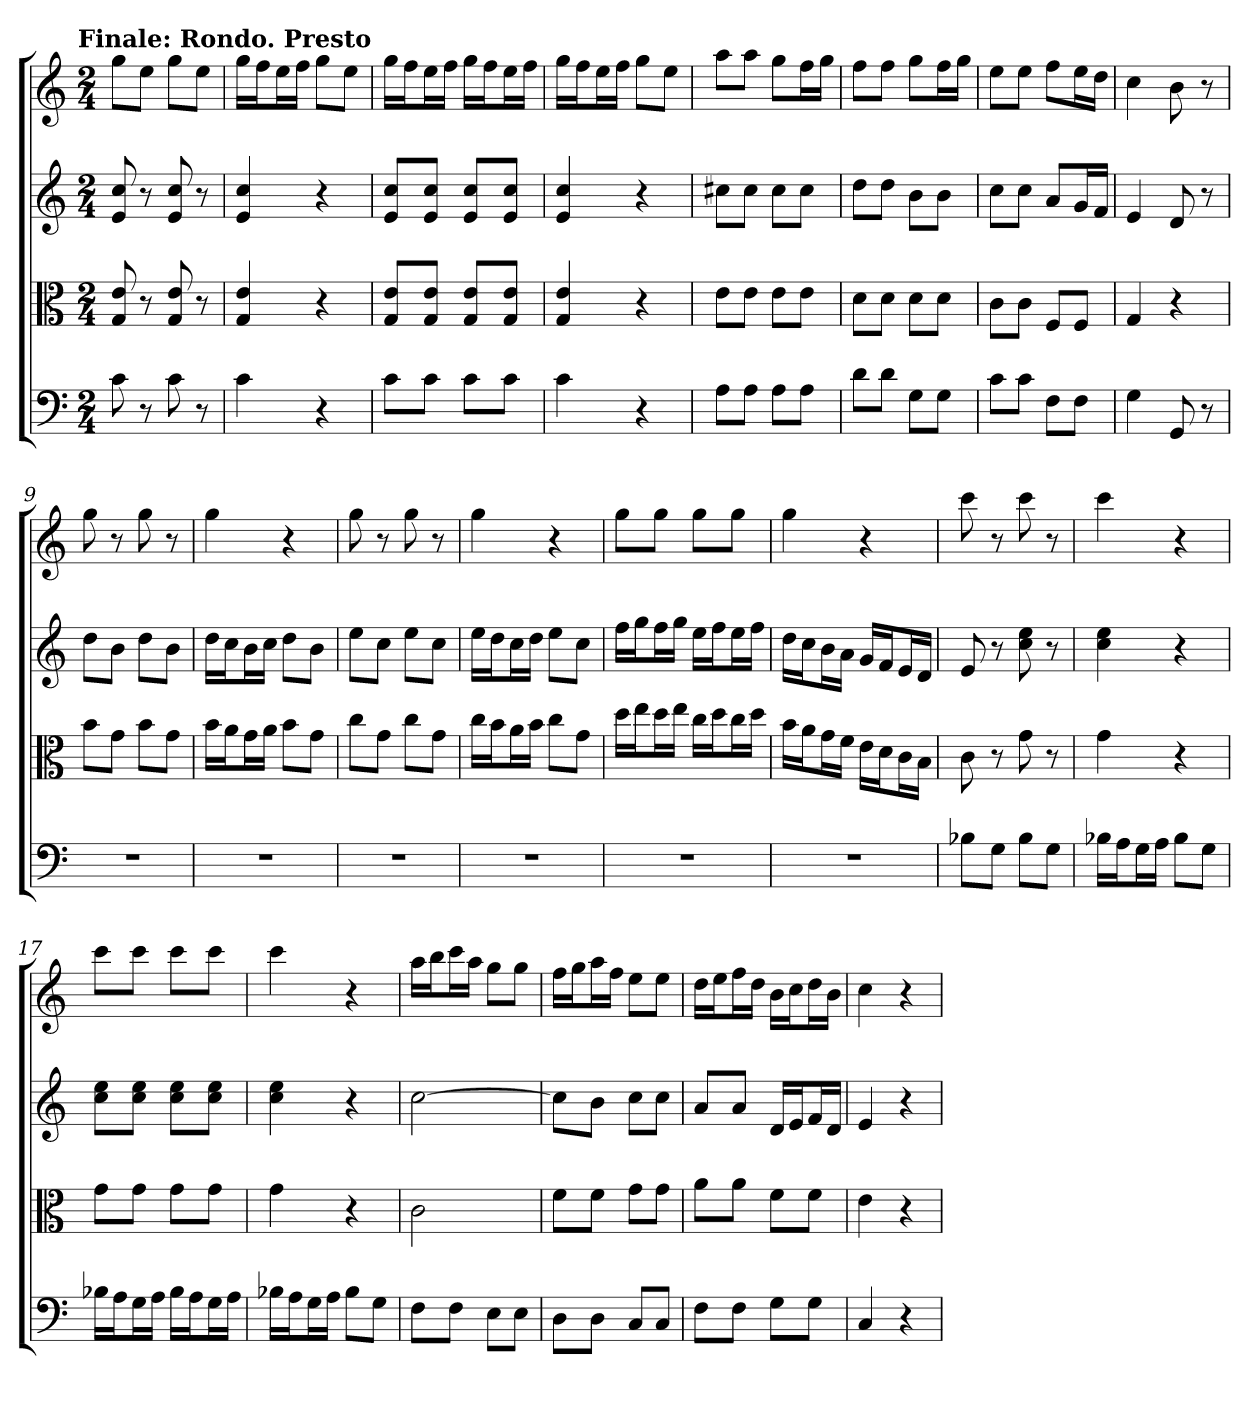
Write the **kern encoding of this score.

**kern	**kern	**kern	**kern
*part4	*part3	*part2	*part1
*staff4	*staff3	*staff2	*staff1
*clefF4	*clefC3	*	*
*k[]	*k[]	*k[]	*k[]
*C:	*C:	*C:	*C:
!!LO:TX:omd:t=Finale&colon; Rondo. Presto
*M2/4	*M2/4	*M2/4	*M2/4
*MM184	*MM184	*MM184	*MM184
=	=	=	=
8c	8G 8e	8e 8cc	8ggL
8r	8r	8r	8eeJ
8c	8G 8e	8e 8cc	8ggL
8r	8r	8r	8eeJ
=2	=2	=2	=2
4c	4G 4e	4e 4cc	16ggLL
.	.	.	16ffJ
.	.	.	16eeL
.	.	.	16ffJJ
4r	4r	4r	8ggL
.	.	.	8eeJ
=3	=3	=3	=3
8c\L	8G/ 8e/L	8e 8ccL	16ggLL
.	.	.	16ffJ
8c\J	8G/ 8e/J	8e 8ccJ	16eeL
.	.	.	16ffJJ
8c\L	8G/ 8e/L	8e 8ccL	16ggLL
.	.	.	16ffJ
8c\J	8G/ 8e/J	8e 8ccJ	16eeL
.	.	.	16ffJJ
=4	=4	=4	=4
4c	4G 4e	4e 4cc	16ggLL
.	.	.	16ffJ
.	.	.	16eeL
.	.	.	16ffJJ
4r	4r	4r	8ggL
.	.	.	8eeJ
=5	=5	=5	=5
8A\L	8e\L	8cc#XL	8aaL
8A\J	8e\J	8cc#J	8aaJ
8A\L	8e\L	8cc#L	8ggL
8A\J	8e\J	8cc#J	16ffL
.	.	.	16ggJJ
=6	=6	=6	=6
8d\L	8d\L	8ddL	8ffL
8d\J	8d\J	8ddJ	8ffJ
8G\L	8d\L	8bL	8ggL
8G\J	8d\J	8bJ	16ffL
.	.	.	16ggJJ
=7	=7	=7	=7
8c\L	8c\L	8ccL	8eeL
8c\J	8c\J	8ccJ	8eeJ
8F\L	8F/L	8aL	8ffL
8F\J	8F/J	16gL	16eeL
.	.	16fJJ	16ddJJ
=8	=8	=8	=8
4G	4G	4e	4cc
8GG	4r	8d	8b
8r	.	8r	8r
=9	=9	=9	=9
2r	8b\L	8ddL	8gg
.	8g\J	8bJ	8r
.	8b\L	8ddL	8gg
.	8g\J	8bJ	8r
=10	=10	=10	=10
2r	16b\LL	16ddLL	4gg
.	16a\J	16ccJ	.
.	16g\L	16bL	.
.	16a\JJ	16ccJJ	.
.	8b\L	8ddL	4r
.	8g\J	8bJ	.
=11	=11	=11	=11
2r	8cc\L	8eeL	8gg
.	8g\J	8ccJ	8r
.	8cc\L	8eeL	8gg
.	8g\J	8ccJ	8r
=12	=12	=12	=12
2r	16cc\LL	16eeLL	4gg
.	16b\J	16ddJ	.
.	16a\L	16ccL	.
.	16b\JJ	16ddJJ	.
.	8cc\L	8eeL	4r
.	8g\J	8ccJ	.
=13	=13	=13	=13
2r	16dd\LL	16ffLL	8ggL
.	16ee\J	16ggJ	.
.	16dd\L	16ffL	8ggJ
.	16ee\JJ	16ggJJ	.
.	16cc\LL	16eeLL	8ggL
.	16dd\J	16ffJ	.
.	16cc\L	16eeL	8ggJ
.	16dd\JJ	16ffJJ	.
=14	=14	=14	=14
2r	16b\LL	16ddLL	4gg
.	16a\J	16ccJ	.
.	16g\L	16bL	.
.	16f\JJ	16aJJ	.
.	16e\LL	16gLL	4r
.	16d\J	16fJ	.
.	16c\L	16eL	.
.	16B\JJ	16dJJ	.
=15	=15	=15	=15
8B-X\L	8c	8e	8ccc
8G\J	8r	8r	8r
8B-\L	8g	8cc 8ee	8ccc
8G\J	8r	8r	8r
=16	=16	=16	=16
16B-X\LL	4g	4cc 4ee	4ccc
16A\J	.	.	.
16G\L	.	.	.
16A\JJ	.	.	.
8B-\L	4r	4r	4r
8G\J	.	.	.
=17	=17	=17	=17
16B-X\LL	8g\L	8cc 8eeL	8cccL
16A\J	.	.	.
16G\L	8g\J	8cc 8eeJ	8cccJ
16A\JJ	.	.	.
16B-\LL	8g\L	8cc 8eeL	8cccL
16A\J	.	.	.
16G\L	8g\J	8cc 8eeJ	8cccJ
16A\JJ	.	.	.
=18	=18	=18	=18
16B-X\LL	4g	4cc 4ee	4ccc
16A\J	.	.	.
16G\L	.	.	.
16A\JJ	.	.	.
8B-\L	4r	4r	4r
8G\J	.	.	.
=19	=19	=19	=19
8F\L	2c	[2cc	16aaLL
.	.	.	16bbJ
8F\J	.	.	16cccL
.	.	.	16aaJJ
8E\L	.	.	8ggL
8E\J	.	.	8ggJ
=20	=20	=20	=20
8D\L	8f\L	8ccL]	16ffLL
.	.	.	16ggJ
8D\J	8f\J	8bJ	16aaL
.	.	.	16ffJJ
8C/L	8g\L	8ccL	8eeL
8C/J	8g\J	8ccJ	8eeJ
=21	=21	=21	=21
8F\L	8a\L	8aL	16ddLL
.	.	.	16eeJ
8F\J	8a\J	8aJ	16ffL
.	.	.	16ddJJ
8G\L	8f\L	16dLL	16bLL
.	.	16eJ	16ccJ
8G\J	8f\J	16fL	16ddL
.	.	16dJJ	16bJJ
=22	=22	=22	=22
4C	4e	4e	4cc
4r	4r	4r	4r
=	=	=	=
*-	*-	*-	*-
